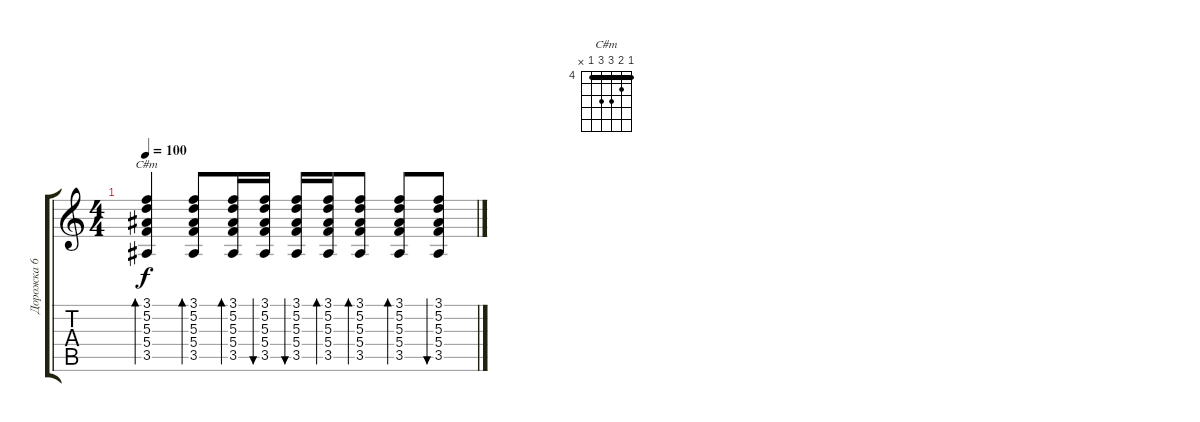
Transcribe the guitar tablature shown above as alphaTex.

\track ("Дорожка 6" "Дорожка 6") {instrument acousticguitarsteel}
\staff {score tabs}
\tuning (D4 A3 F3 C3 G2 C2) {hide}
\chord ("C#m" 4 5 6 6 4 x) {firstfret 4 barre 4}
\ts (4 4)
\tempo 100
\clef g2
\ks c
(3.1 5.2 5.3 5.4 3.5).4{bd 60 ch "C#m" dy f} (3.1 5.2 5.3 5.4 3.5).8{bd 60} (3.1 5.2 5.3 5.4 3.5).16{bd 60} (3.1 5.2 5.3 5.4 3.5).16{bu 60} (3.1 5.2 5.3 5.4 3.5).16{bu 60} (3.1 5.2 5.3 5.4 3.5).16{bd 60} (3.1 5.2 5.3 5.4 3.5).8{bd 60} (3.1 5.2 5.3 5.4 3.5).8{bd 60} (3.1 5.2 5.3 5.4 3.5).8{bu 60}
